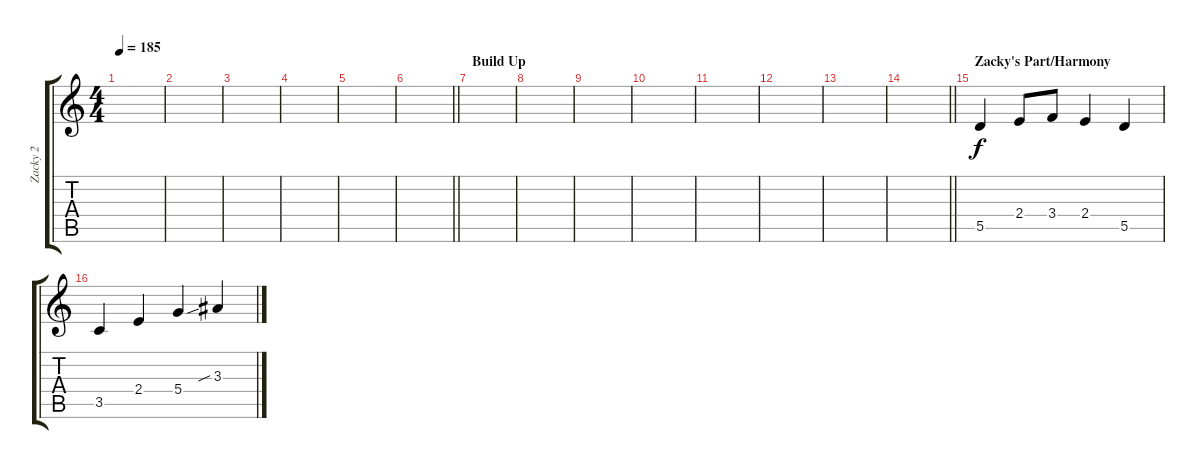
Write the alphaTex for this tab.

\track ("Zacky 2" "Zacky 2") {instrument distortionguitar}
\staff {score tabs}
\tuning (E4 B3 G3 D3 A2 D2) {hide}
\ts (4 4)
\tempo 185
\clef g2
\ks c
|
|
|
|
|
\barLineRight lightlight
|
\section ("" "Build Up")
|
|
|
|
|
|
|
\barLineRight lightlight
|
\section ("" "Zacky's Part/Harmony")
5.5.4{balance 8} 2.4.8 3.4.8 2.4.4 5.5.4 |
3.5.4 2.4.4 5.4.4 3.3{sib}.4
